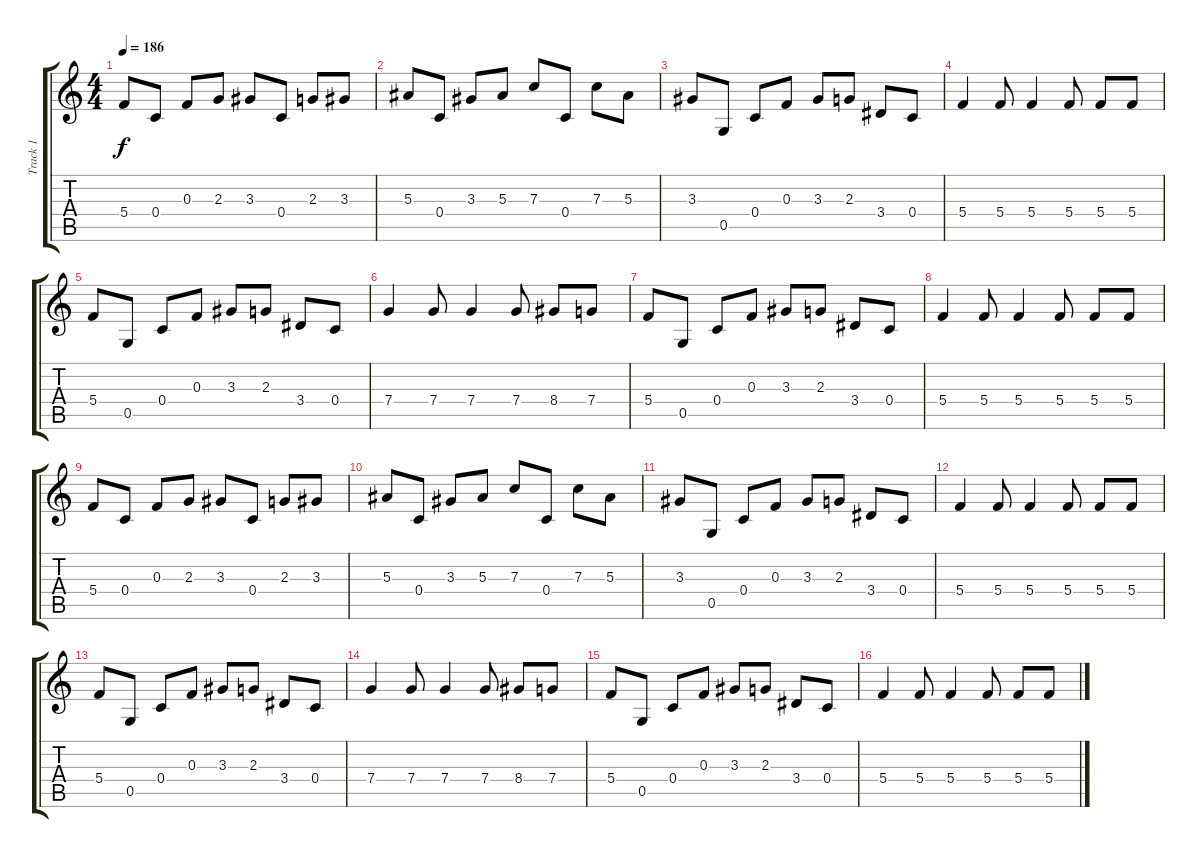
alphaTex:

\track ("Track 1" "Track 1") {mute instrument distortionguitar}
\staff {score tabs}
\tuning (D4 A3 F3 C3 G2 C2) {hide}
\ts (4 4)
\tempo 186
\clef g2
\ks c
5.4.8{dy f} 0.4.8 0.3.8 2.3.8 3.3.8 0.4.8 2.3.8 3.3.8 |
5.3.8 0.4.8 3.3.8 5.3.8 7.3.8 0.4.8 7.3.8 5.3.8 |
3.3.8 0.5.8 0.4.8 0.3.8 3.3.8 2.3.8 3.4.8 0.4.8 |
5.4.4 5.4.8 5.4.4 5.4.8 5.4.8 5.4.8 |
5.4.8 0.5.8 0.4.8 0.3.8 3.3.8 2.3.8 3.4.8 0.4.8 |
7.4.4 7.4.8 7.4.4 7.4.8 8.4.8 7.4.8 |
5.4.8 0.5.8 0.4.8 0.3.8 3.3.8 2.3.8 3.4.8 0.4.8 |
5.4.4 5.4.8 5.4.4 5.4.8 5.4.8 5.4.8 |
5.4.8 0.4.8 0.3.8 2.3.8 3.3.8 0.4.8 2.3.8 3.3.8 |
5.3.8 0.4.8 3.3.8 5.3.8 7.3.8 0.4.8 7.3.8 5.3.8 |
3.3.8 0.5.8 0.4.8 0.3.8 3.3.8 2.3.8 3.4.8 0.4.8 |
5.4.4 5.4.8 5.4.4 5.4.8 5.4.8 5.4.8 |
5.4.8 0.5.8 0.4.8 0.3.8 3.3.8 2.3.8 3.4.8 0.4.8 |
7.4.4 7.4.8 7.4.4 7.4.8 8.4.8 7.4.8 |
5.4.8 0.5.8 0.4.8 0.3.8 3.3.8 2.3.8 3.4.8 0.4.8 |
5.4.4 5.4.8 5.4.4 5.4.8 5.4.8 5.4.8
